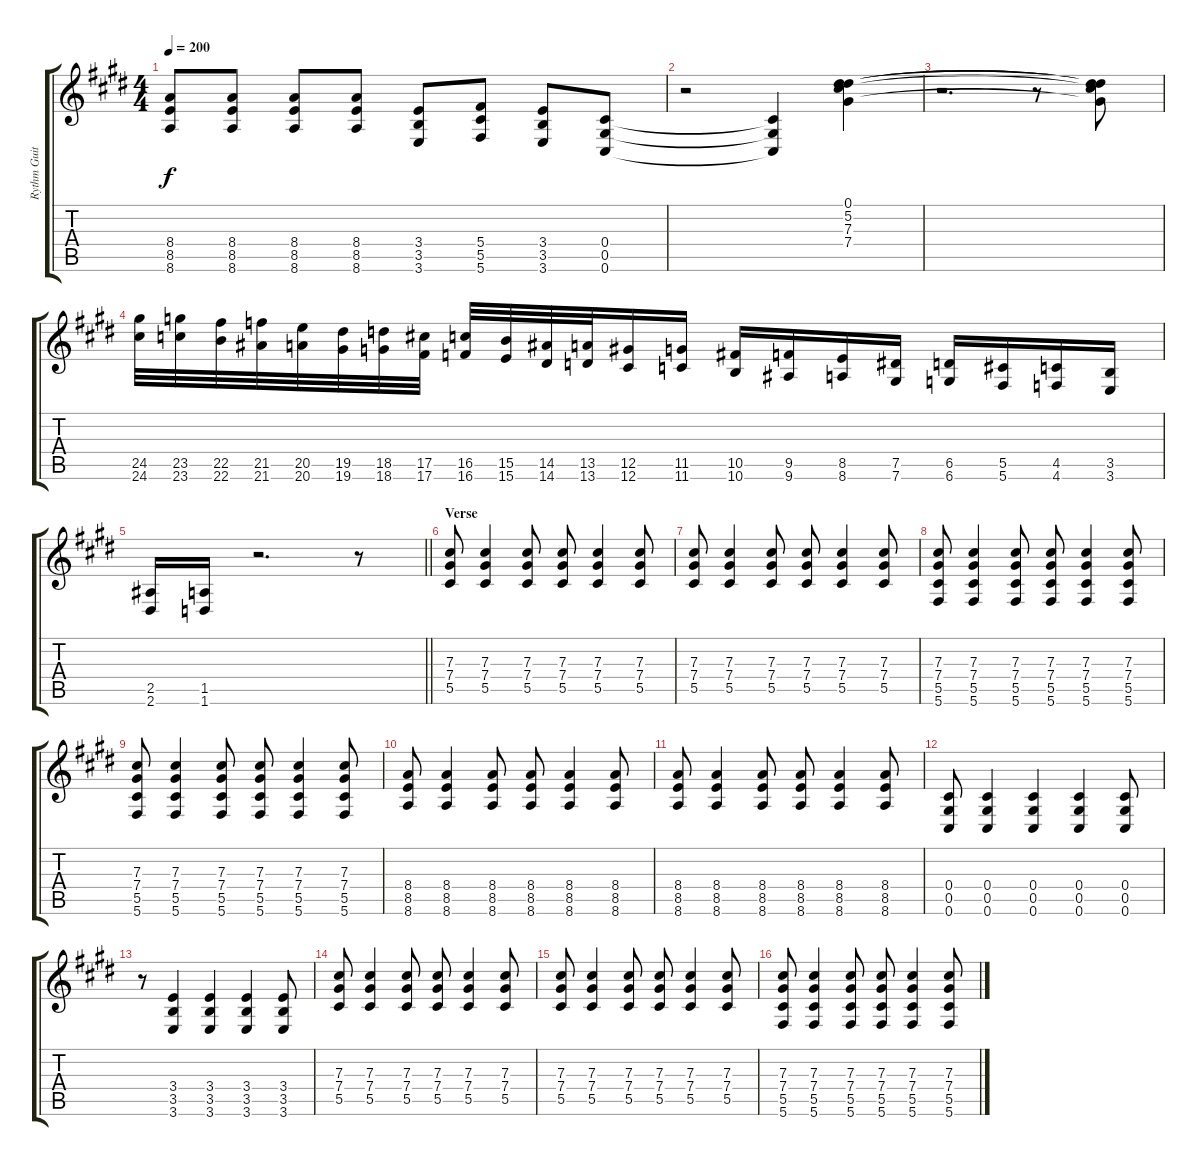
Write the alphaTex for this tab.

\track ("Rythm Guitar" "Rythm Guit") {instrument distortionguitar}
\staff {score tabs}
\tuning (Eb4 Bb3 Gb3 Db3 Ab2 Db2) {hide}
\ts (4 4)
\tempo 200
\clef g2
\ks c#minor
(8.4 8.5 8.6).8{dy f} (8.4 8.5 8.6).8 (8.4 8.5 8.6).8 (8.4 8.5 8.6).8 (3.4 3.5 3.6).8 (5.4 5.5 5.6).8 (3.4 3.5 3.6).8 (0.4 0.5 0.6).8 |
r.2 (0.4{t} 0.5{t} 0.6{t}).4 (0.1 5.2 7.3 7.4).4 |
r.2{d} r.8 (0.1{t} 5.2{t} 7.3{t} 7.4{t}).8 |
(24.5 24.6).32 (23.5 23.6).32 (22.5 22.6).32 (21.5 21.6).32 (20.5 20.6).32 (19.5 19.6).32 (18.5 18.6).32 (17.5 17.6).32 (16.5 16.6).32 (15.5 15.6).32 (14.5 14.6).32 (13.5 13.6).32 (12.5 12.6).16 (11.5 11.6).16 (10.5 10.6).16 (9.5 9.6).16 (8.5 8.6).16 (7.5 7.6).16 (6.5 6.6).16 (5.5 5.6).16 (4.5 4.6).16 (3.5 3.6).16 |
\barLineRight lightlight
(2.5 2.6).16 (1.5 1.6).16 r.2{d} r.8 |
\section ("" "Verse")
(7.3 7.4 5.5).8 (7.3 7.4 5.5).4 (7.3 7.4 5.5).8 (7.3 7.4 5.5).8 (7.3 7.4 5.5).4 (7.3 7.4 5.5).8 |
(7.3 7.4 5.5).8 (7.3 7.4 5.5).4 (7.3 7.4 5.5).8 (7.3 7.4 5.5).8 (7.3 7.4 5.5).4 (7.3 7.4 5.5).8 |
(7.3 7.4 5.5 5.6).8 (7.3 7.4 5.5 5.6).4 (7.3 7.4 5.5 5.6).8 (7.3 7.4 5.5 5.6).8 (7.3 7.4 5.5 5.6).4 (7.3 7.4 5.5 5.6).8 |
(7.3 7.4 5.5 5.6).8 (7.3 7.4 5.5 5.6).4 (7.3 7.4 5.5 5.6).8 (7.3 7.4 5.5 5.6).8 (7.3 7.4 5.5 5.6).4 (7.3 7.4 5.5 5.6).8 |
(8.4 8.5 8.6).8 (8.4 8.5 8.6).4 (8.4 8.5 8.6).8 (8.4 8.5 8.6).8 (8.4 8.5 8.6).4 (8.4 8.5 8.6).8 |
(8.4 8.5 8.6).8 (8.4 8.5 8.6).4 (8.4 8.5 8.6).8 (8.4 8.5 8.6).8 (8.4 8.5 8.6).4 (8.4 8.5 8.6).8 |
(0.4 0.5 0.6).8 (0.4 0.5 0.6).4 (0.4 0.5 0.6).4 (0.4 0.5 0.6).4 (0.4 0.5 0.6).8 |
r.8 (3.4 3.5 3.6).4 (3.4 3.5 3.6).4 (3.4 3.5 3.6).4 (3.4 3.5 3.6).8 |
(7.3 7.4 5.5).8 (7.3 7.4 5.5).4 (7.3 7.4 5.5).8 (7.3 7.4 5.5).8 (7.3 7.4 5.5).4 (7.3 7.4 5.5).8 |
(7.3 7.4 5.5).8 (7.3 7.4 5.5).4 (7.3 7.4 5.5).8 (7.3 7.4 5.5).8 (7.3 7.4 5.5).4 (7.3 7.4 5.5).8 |
(7.3 7.4 5.5 5.6).8 (7.3 7.4 5.5 5.6).4 (7.3 7.4 5.5 5.6).8 (7.3 7.4 5.5 5.6).8 (7.3 7.4 5.5 5.6).4 (7.3 7.4 5.5 5.6).8
